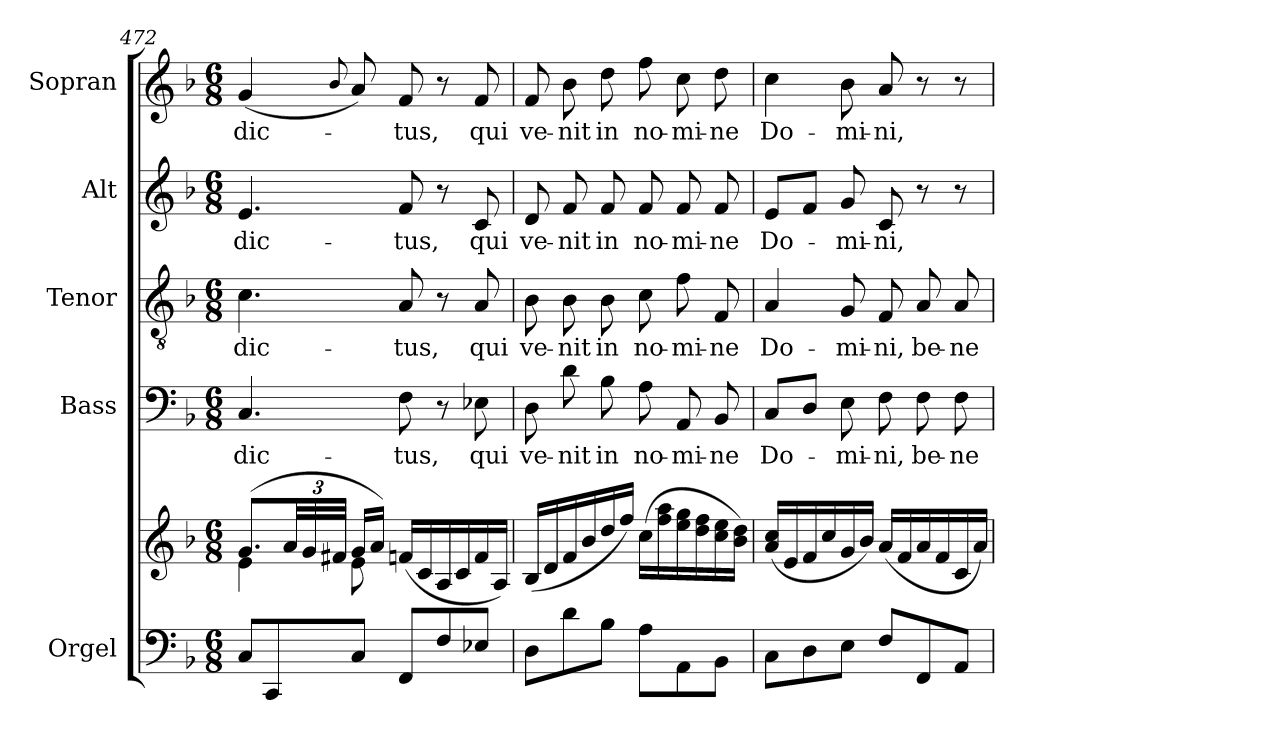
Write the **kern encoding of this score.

**kern	**kern	**kern	**text	**kern	**text	**kern	**text	**kern	**text
*part5	*part5	*part4	*part4	*part3	*part3	*part2	*part2	*part1	*part1
*staff6	*staff5	*staff4	*staff4	*staff3	*staff3	*staff2	*staff2	*staff1	*staff1
*I"Orgel	*	*I"Bass	*	*I"Tenor	*	*I"Alt	*	*I"Sopran	*
*I'Org.	*	*I'B.	*	*I'T.	*	*I'A.	*	*I'S.	*
*clefF4	*clefG2	*clefF4	*	*clefGv2	*	*clefG2	*	*clefG2	*
*k[b-]	*k[b-]	*k[b-]	*	*k[b-]	*	*k[b-]	*	*k[b-]	*
*F:	*F:	*F:	*	*F:	*	*F:	*	*F:	*
*M6/8	*M6/8	*M6/8	*	*M6/8	*	*M6/8	*	*M6/8	*
=472	=472	=472	=472	=472	=472	=472	=472	=472	=472
*	*^	*	*	*	*	*	*	*	*
!	!	!	!	!LO:LY:b	!	!LO:LY:b	!	!LO:LY:b	!	!LO:LY:b
8C/L	(>8.g/L	4e\	4.C/	-dic-	4.c\	-dic-	4.e/	-dic-	(<4g/	-dic-
8CC/	.	.	.	.	.	.	.	.	.	.
*	*Xbrackettup	*	*	*	*	*	*	*	*	*
.	48a/LL	.	.	.	.	.	.	.	.	.
.	48g/	.	.	.	.	.	.	.	.	.
.	48f#X/JJJ	.	.	.	.	.	.	.	.	.
.	.	.	.	.	.	.	.	.	8qqb-/	.
8C/J	16g/LL	8e\	.	.	.	.	.	.	8a/)	.
.	16a/JJ)	.	.	.	.	.	.	.	.	.
!	!	!	!	!LO:LY:b	!	!LO:LY:b	!	!LO:LY:b	!	!LO:LY:b
8FF/L	(>16fn/LL	4.ryy	8F\	-tus,	8A/	-tus,	8f/	-tus,	8f/	-tus,
.	16c/	.	.	.	.	.	.	.	.	.
8F/	16A/	.	8r	.	8r	.	8r	.	8r	.
.	16c/	.	.	.	.	.	.	.	.	.
!	!	!	!	!LO:LY:b	!	!LO:LY:b	!	!LO:LY:b	!	!LO:LY:b
8E-X/J	16f/	.	8E-X\	qui	8A/	qui	8c/	qui	8f/	qui
.	16A/JJ)	.	.	.	.	.	.	.	.	.
*	*v	*v	*	*	*	*	*	*	*	*
=473	=473	=473	=473	=473	=473	=473	=473	=473	=473
!	!	!	!LO:LY:b	!	!LO:LY:b	!	!LO:LY:b	!	!LO:LY:b
8D\L	(<16B-/LL	8D\	ve-	8B-\	ve-	8d/	ve-	8f/	ve-
.	16d/	.	.	.	.	.	.	.	.
!	!	!	!LO:LY:b	!	!LO:LY:b	!	!LO:LY:b	!	!LO:LY:b
8d\	16f/	8d\	-nit	8B-\	-nit	8f/	-nit	8b-\	-nit
.	16b-/	.	.	.	.	.	.	.	.
!	!	!	!LO:LY:b	!	!LO:LY:b	!	!LO:LY:b	!	!LO:LY:b
8B-\J	16dd/	8B-\	in	8B-\	in	8f/	in	8dd\	in
.	16ff/JJ)	.	.	.	.	.	.	.	.
!	!	!	!LO:LY:b	!	!LO:LY:b	!	!LO:LY:b	!	!LO:LY:b
8A\L	(>16cc\LL	8A\	no-	8c\	no-	8f/	no-	8ff\	no-
.	16ff\ 16aa\	.	.	.	.	.	.	.	.
!	!	!	!LO:LY:b	!	!LO:LY:b	!	!LO:LY:b	!	!LO:LY:b
8AA\	16ee\ 16gg\	8AA/	-mi-	8f\	-mi-	8f/	-mi-	8cc\	-mi-
.	16dd\ 16ff\	.	.	.	.	.	.	.	.
!	!	!	!LO:LY:b	!	!LO:LY:b	!	!LO:LY:b	!	!LO:LY:b
8BB-\J	16cc\ 16ee\	8BB-/	-ne	8F/	-ne	8f/	-ne	8dd\	-ne
.	16b-\ 16dd\JJ)	.	.	.	.	.	.	.	.
=474	=474	=474	=474	=474	=474	=474	=474	=474	=474
!	!	!	!LO:LY:b	!	!LO:LY:b	!	!LO:LY:b	!	!LO:LY:b
8C\L	(<16a/ 16cc/LL	8C/L	Do-	4A/	Do-	8e/L	Do-	4cc\	Do-
.	16e/	.	.	.	.	.	.	.	.
8D\	16f/	8D/J	.	.	.	8f/J	.	.	.
.	16cc/	.	.	.	.	.	.	.	.
!	!	!	!LO:LY:b	!	!LO:LY:b	!	!LO:LY:b	!	!LO:LY:b
8E\J	16g/	8E\	-mi-	8G/	-mi-	8g/	-mi-	8b-\	-mi-
.	16b-/JJ)	.	.	.	.	.	.	.	.
!	!	!	!LO:LY:b	!	!LO:LY:b	!	!LO:LY:b	!	!LO:LY:b
8F/L	(<16a/LL	8F\	-ni,	8F/	-ni,	8c/	-ni,	8a/	-ni,
.	16f/	.	.	.	.	.	.	.	.
!	!	!	!LO:LY:b	!	!LO:LY:b	!	!	!	!
8FF/	16a/	8F\	be-	8A/	be-	8r	.	8r	.
.	16f/	.	.	.	.	.	.	.	.
!	!	!	!LO:LY:b	!	!LO:LY:b	!	!	!	!
8AA/J	16c/	8F\	-ne-	8A/	-ne-	8r	.	8r	.
.	16a/JJ)	.	.	.	.	.	.	.	.
=	=	=	=	=	=	=	=	=	=
*-	*-	*-	*-	*-	*-	*-	*-	*-	*-
